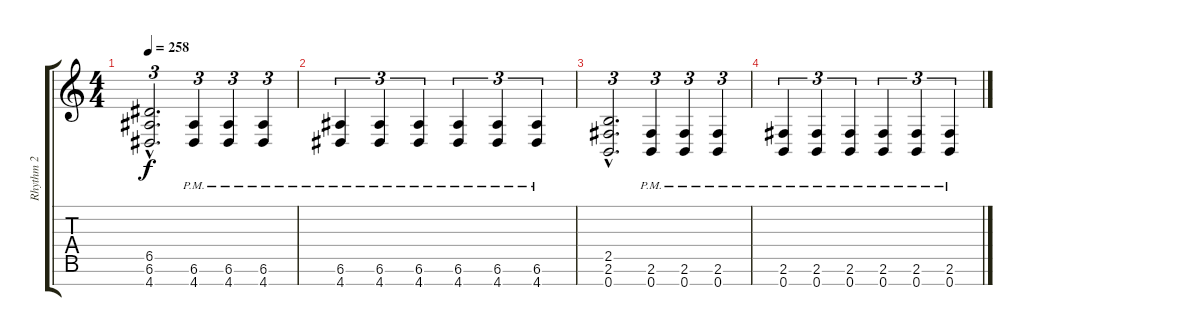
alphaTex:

\track ("Rhythm 2" "Rhythm 2") {instrument overdrivenguitar}
\staff {score tabs}
\tuning (E4 B3 G3 D3 A2 E2 B1) {hide}
\ts (4 4)
\tempo 258
\clef g2
\ks c
(6.5{hac} 6.6{hac} 4.7{hac}).2{d tu (3 2) dy f} (6.6{pm} 4.7{pm}).4{tu (3 2)} (6.6{pm} 4.7{pm}).4{tu (3 2)} (6.6{pm} 4.7{pm}).4{tu (3 2)} |
(6.6{pm} 4.7{pm}).4{tu (3 2)} (6.6{pm} 4.7{pm}).4{tu (3 2)} (6.6{pm} 4.7{pm}).4{tu (3 2)} (6.6{pm} 4.7{pm}).4{tu (3 2)} (6.6{pm} 4.7{pm}).4{tu (3 2)} (6.6{pm} 4.7{pm}).4{tu (3 2)} |
(2.5{hac} 2.6{hac} 0.7{hac}).2{d tu (3 2)} (2.6{pm} 0.7{pm}).4{tu (3 2)} (2.6{pm} 0.7{pm}).4{tu (3 2)} (2.6{pm} 0.7{pm}).4{tu (3 2)} |
(2.6{pm} 0.7{pm}).4{tu (3 2)} (2.6{pm} 0.7{pm}).4{tu (3 2)} (2.6{pm} 0.7{pm}).4{tu (3 2)} (2.6{pm} 0.7{pm}).4{tu (3 2)} (2.6{pm} 0.7{pm}).4{tu (3 2)} (2.6{pm} 0.7{pm}).4{tu (3 2)}
